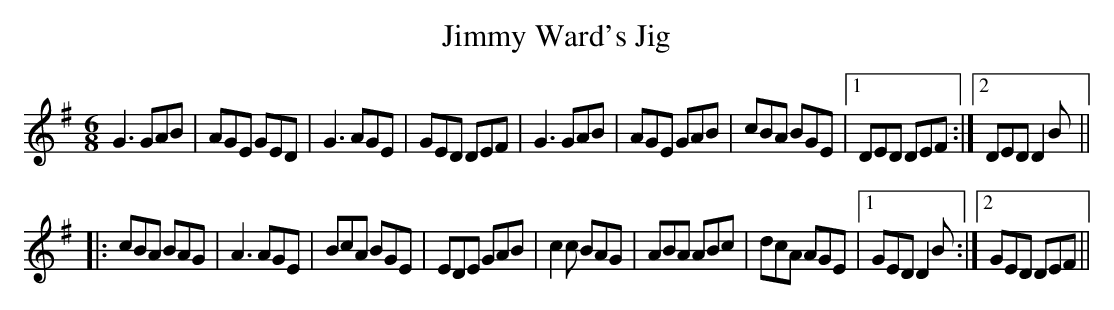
X:1
T:Jimmy Ward's Jig
M:6/8
K:G
G3 GAB|AGE GED|G3 AGE|GED DEF|G3 GAB|AGE GAB|cBA BGE|1 DED DEF:|2 DED D2B||
|:cBA BAG|A3 AGE|BcA BGE|EDE GAB|c2c BAG|ABA ABc|dcA AGE|1 GED D2B:|2 GED DEF||
